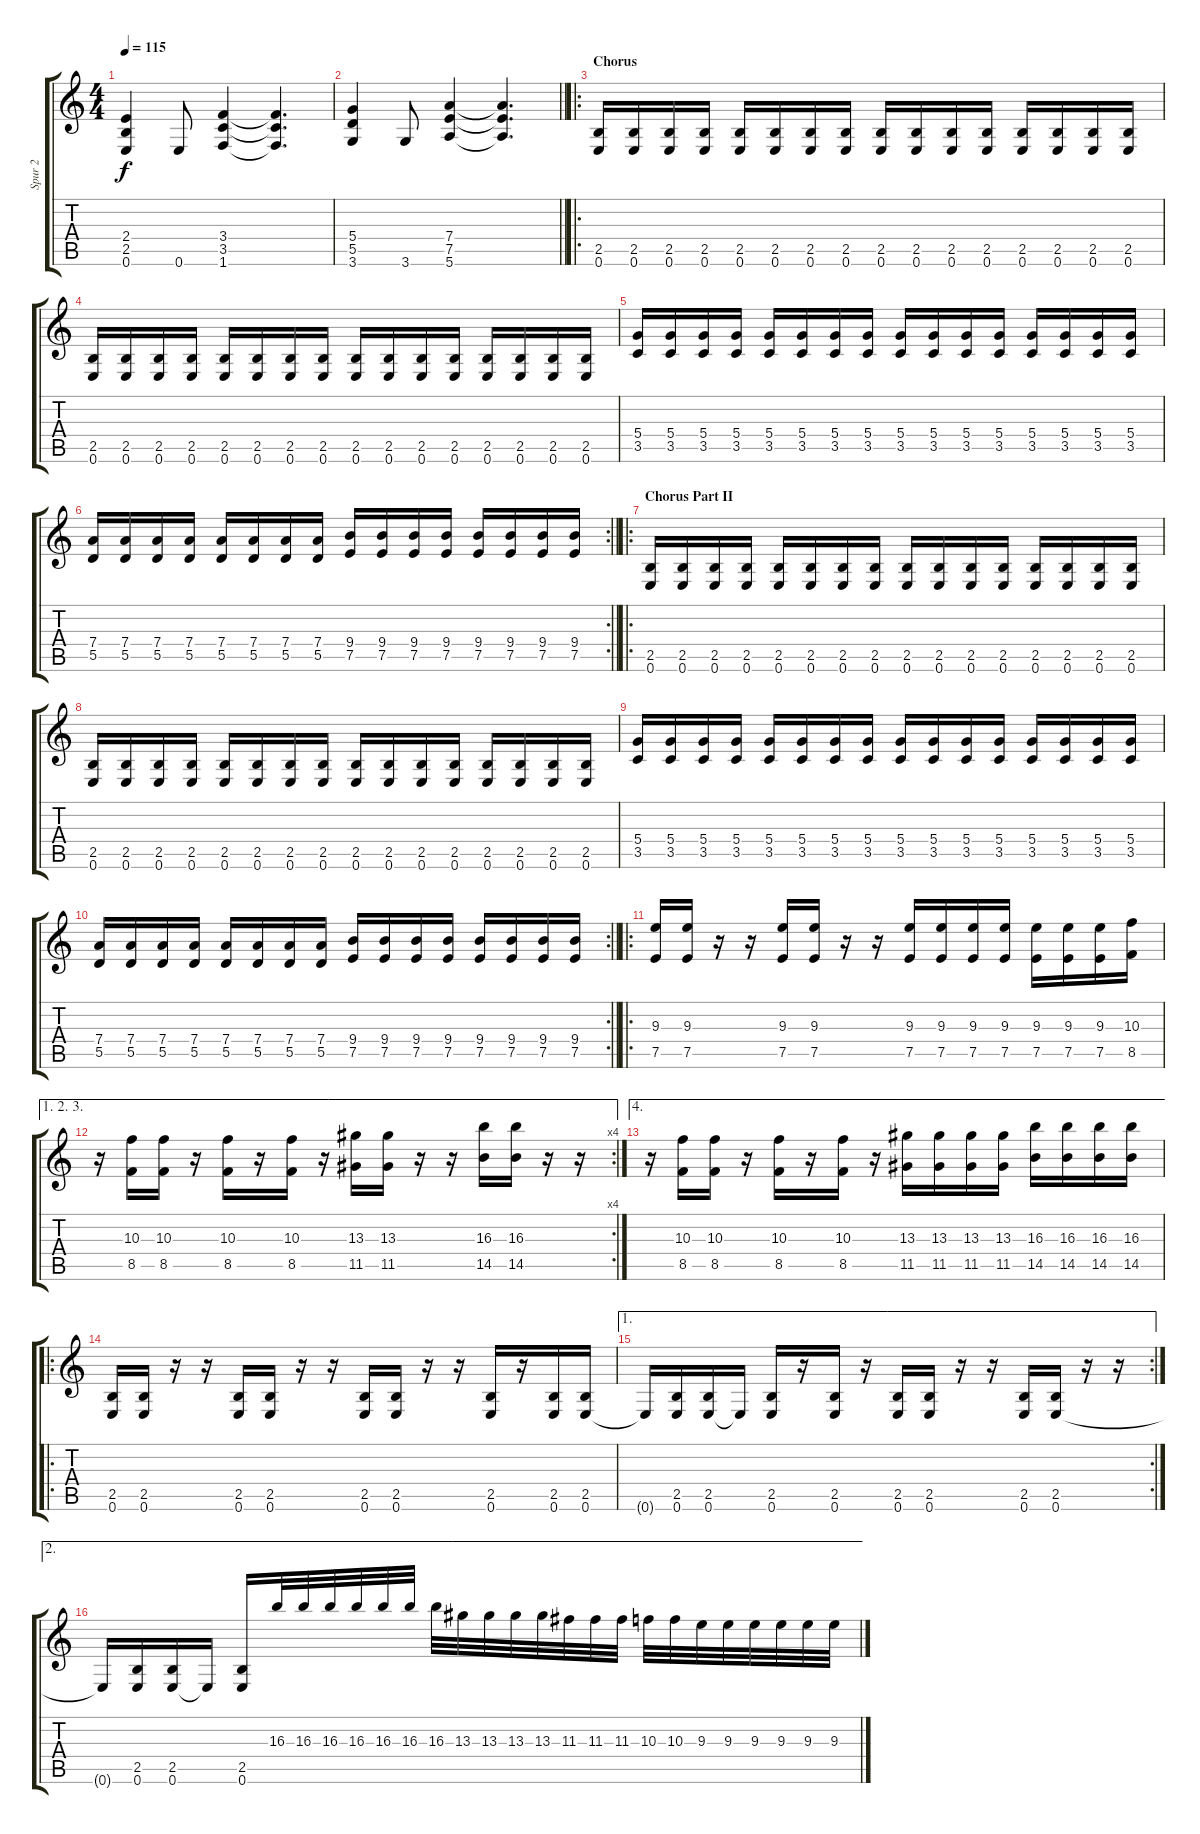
\track ("Spur 2" "Spur 2") {instrument distortionguitar}
\staff {score tabs}
\tuning (E4 B3 G3 D3 A2 E2) {hide}
\ts (4 4)
\tempo 115
\clef g2
\ks c
(2.4 2.5 0.6).4{dy f} 0.6.8 (3.4 3.5 1.6).4 (3.4{t} 3.5{t} 1.6{t}).4{d} |
\barLineRight lightlight
(5.4 5.5 3.6).4 3.6.8 (7.4 7.5 5.6).4 (7.4{t} 7.5{t} 5.6{t}).4{d} |
\ro
\section ("" "Chorus")
(2.5 0.6).16 (2.5 0.6).16 (2.5 0.6).16 (2.5 0.6).16 (2.5 0.6).16 (2.5 0.6).16 (2.5 0.6).16 (2.5 0.6).16 (2.5 0.6).16 (2.5 0.6).16 (2.5 0.6).16 (2.5 0.6).16 (2.5 0.6).16 (2.5 0.6).16 (2.5 0.6).16 (2.5 0.6).16 |
(2.5 0.6).16 (2.5 0.6).16 (2.5 0.6).16 (2.5 0.6).16 (2.5 0.6).16 (2.5 0.6).16 (2.5 0.6).16 (2.5 0.6).16 (2.5 0.6).16 (2.5 0.6).16 (2.5 0.6).16 (2.5 0.6).16 (2.5 0.6).16 (2.5 0.6).16 (2.5 0.6).16 (2.5 0.6).16 |
(5.4 3.5).16 (5.4 3.5).16 (5.4 3.5).16 (5.4 3.5).16 (5.4 3.5).16 (5.4 3.5).16 (5.4 3.5).16 (5.4 3.5).16 (5.4 3.5).16 (5.4 3.5).16 (5.4 3.5).16 (5.4 3.5).16 (5.4 3.5).16 (5.4 3.5).16 (5.4 3.5).16 (5.4 3.5).16 |
\rc 2
\barLineRight lightlight
(7.4 5.5).16 (7.4 5.5).16 (7.4 5.5).16 (7.4 5.5).16 (7.4 5.5).16 (7.4 5.5).16 (7.4 5.5).16 (7.4 5.5).16 (9.4 7.5).16 (9.4 7.5).16 (9.4 7.5).16 (9.4 7.5).16 (9.4 7.5).16 (9.4 7.5).16 (9.4 7.5).16 (9.4 7.5).16 |
\ro
\section ("" "Chorus Part II")
(2.5 0.6).16 (2.5 0.6).16 (2.5 0.6).16 (2.5 0.6).16 (2.5 0.6).16 (2.5 0.6).16 (2.5 0.6).16 (2.5 0.6).16 (2.5 0.6).16 (2.5 0.6).16 (2.5 0.6).16 (2.5 0.6).16 (2.5 0.6).16 (2.5 0.6).16 (2.5 0.6).16 (2.5 0.6).16 |
(2.5 0.6).16 (2.5 0.6).16 (2.5 0.6).16 (2.5 0.6).16 (2.5 0.6).16 (2.5 0.6).16 (2.5 0.6).16 (2.5 0.6).16 (2.5 0.6).16 (2.5 0.6).16 (2.5 0.6).16 (2.5 0.6).16 (2.5 0.6).16 (2.5 0.6).16 (2.5 0.6).16 (2.5 0.6).16 |
(5.4 3.5).16 (5.4 3.5).16 (5.4 3.5).16 (5.4 3.5).16 (5.4 3.5).16 (5.4 3.5).16 (5.4 3.5).16 (5.4 3.5).16 (5.4 3.5).16 (5.4 3.5).16 (5.4 3.5).16 (5.4 3.5).16 (5.4 3.5).16 (5.4 3.5).16 (5.4 3.5).16 (5.4 3.5).16 |
\rc 2
\barLineRight lightlight
(7.4 5.5).16 (7.4 5.5).16 (7.4 5.5).16 (7.4 5.5).16 (7.4 5.5).16 (7.4 5.5).16 (7.4 5.5).16 (7.4 5.5).16 (9.4 7.5).16 (9.4 7.5).16 (9.4 7.5).16 (9.4 7.5).16 (9.4 7.5).16 (9.4 7.5).16 (9.4 7.5).16 (9.4 7.5).16 |
\ro
(9.3 7.5).16 (9.3 7.5).16 r.16 r.16 (9.3 7.5).16 (9.3 7.5).16 r.16 r.16 (9.3 7.5).16 (9.3 7.5).16 (9.3 7.5).16 (9.3 7.5).16 (9.3 7.5).16 (9.3 7.5).16 (9.3 7.5).16 (10.3 8.5).16 |
\ae (1 2 3)
\rc 4
r.16 (10.3 8.5).16 (10.3 8.5).16 r.16 (10.3 8.5).16 r.16 (10.3 8.5).16 r.16 (13.3 11.5).16 (13.3 11.5).16 r.16 r.16 (16.3 14.5).16 (16.3 14.5).16 r.16 r.16 |
\ae 4
r.16 (10.3 8.5).16 (10.3 8.5).16 r.16 (10.3 8.5).16 r.16 (10.3 8.5).16 r.16 (13.3 11.5).16 (13.3 11.5).16 (13.3 11.5).16 (13.3 11.5).16 (16.3 14.5).16 (16.3 14.5).16 (16.3 14.5).16 (16.3 14.5).16 |
\ro
(2.5 0.6).16 (2.5 0.6).16 r.16 r.16 (2.5 0.6).16 (2.5 0.6).16 r.16 r.16 (2.5 0.6).16 (2.5 0.6).16 r.16 r.16 (2.5 0.6).16 r.16 (2.5 0.6).16 (2.5 0.6).16 |
\ae 1
\rc 2
0.6{t}.16 (2.5 0.6).16 (2.5 0.6).16 0.6{t}.16 (2.5 0.6).16 r.16 (2.5 0.6).16 r.16 (2.5 0.6).16 (2.5 0.6).16 r.16 r.16 (2.5 0.6).16 (2.5 0.6).16 r.16 r.16 |
\ae 2
0.6{t}.16 (2.5 0.6).16 (2.5 0.6).16 0.6{t}.16 (2.5 0.6).16 16.3.32 16.3.32 16.3.32 16.3.32 16.3.32 16.3.32 16.3.32 13.3.32 13.3.32 13.3.32 13.3.32 11.3.32 11.3.32 11.3.32 10.3.32 10.3.32 9.3.32 9.3.32 9.3.32 9.3.32 9.3.32 9.3.32
